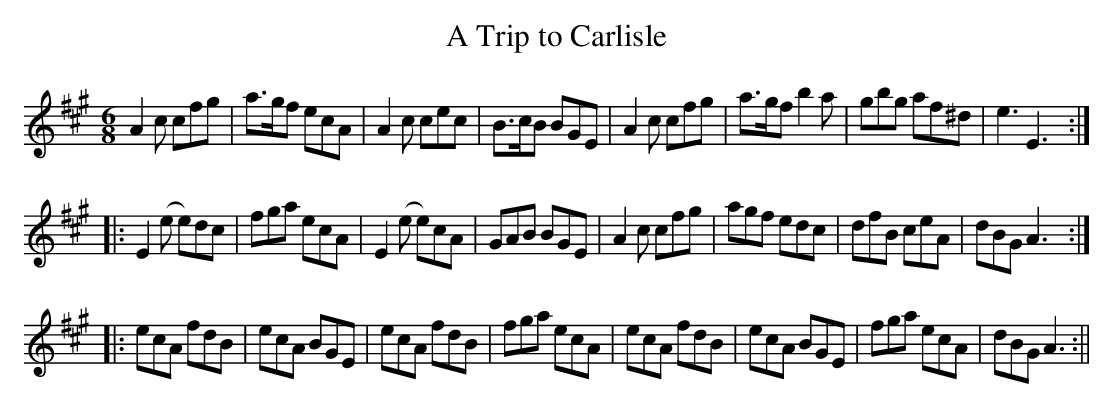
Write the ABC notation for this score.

X:1
T:Trip to Carlisle, A
M:6/8
L:1/8
K:A
A2c cfg | a>gf ecA | A2c cec | B>cB BGE | A2c cfg | a>gf b2a | gbg af^d | e3 E3 :|
|: E2(e e)dc | fga ecA | E2(e e)cA | GAB BGE | A2c cfg | agf edc | dfB ceA | dBG A3 :|
|: ecA fdB | ecA BGE | ecA fdB | fga ecA | ecA fdB | ecA BGE | fga ecA | dBG A3 :||
